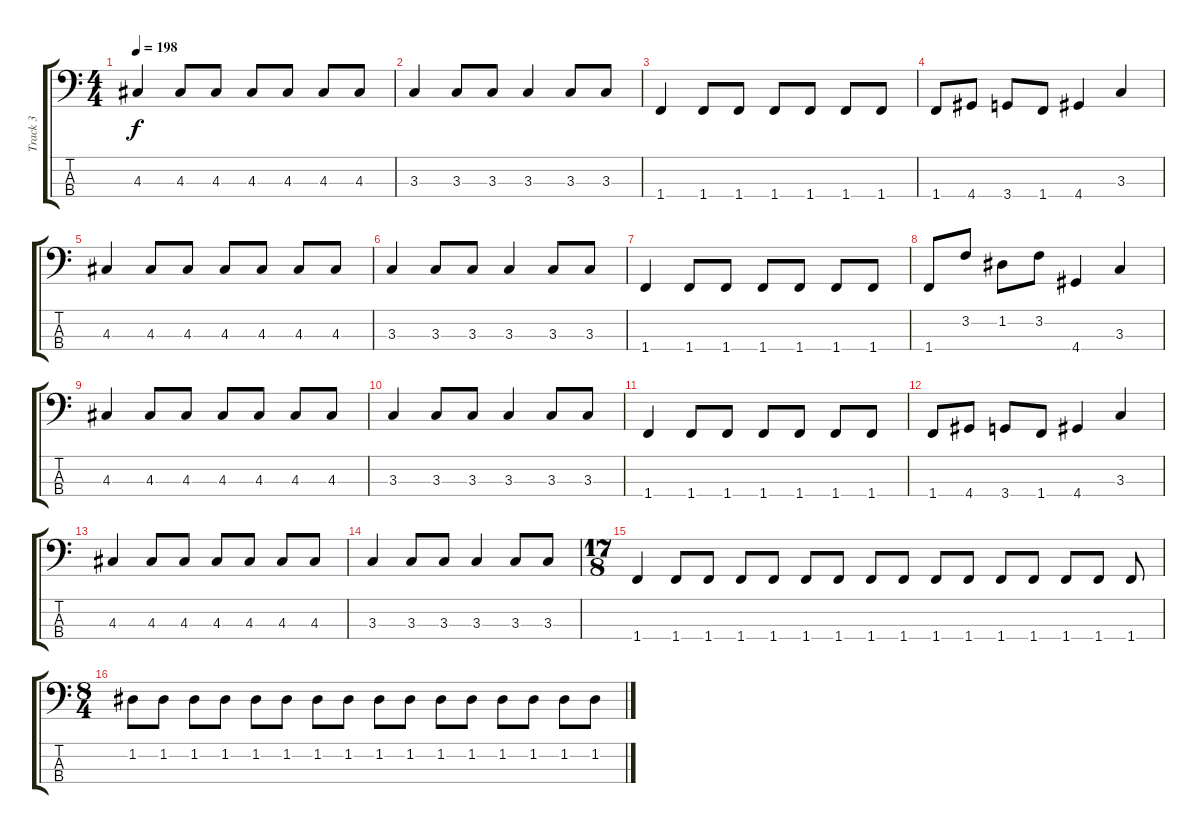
\track ("Track 3" "Track 3") {instrument electricbassfinger}
\staff {score tabs}
\tuning (G2 D2 A1 E1) {hide}
\ts (4 4)
\tempo 198
\clef f4
\ks c
4.3.4{dy f} 4.3.8 4.3.8 4.3.8 4.3.8 4.3.8 4.3.8 |
3.3.4 3.3.8 3.3.8 3.3.4 3.3.8 3.3.8 |
1.4.4 1.4.8 1.4.8 1.4.8 1.4.8 1.4.8 1.4.8 |
1.4.8 4.4.8 3.4.8 1.4.8 4.4.4 3.3.4 |
4.3.4 4.3.8 4.3.8 4.3.8 4.3.8 4.3.8 4.3.8 |
3.3.4 3.3.8 3.3.8 3.3.4 3.3.8 3.3.8 |
1.4.4 1.4.8 1.4.8 1.4.8 1.4.8 1.4.8 1.4.8 |
1.4.8 3.2.8 1.2.8 3.2.8 4.4.4 3.3.4 |
4.3.4 4.3.8 4.3.8 4.3.8 4.3.8 4.3.8 4.3.8 |
3.3.4 3.3.8 3.3.8 3.3.4 3.3.8 3.3.8 |
1.4.4 1.4.8 1.4.8 1.4.8 1.4.8 1.4.8 1.4.8 |
1.4.8 4.4.8 3.4.8 1.4.8 4.4.4 3.3.4 |
4.3.4 4.3.8 4.3.8 4.3.8 4.3.8 4.3.8 4.3.8 |
3.3.4 3.3.8 3.3.8 3.3.4 3.3.8 3.3.8 |
\ts (17 8)
1.4.4 1.4.8 1.4.8 1.4.8 1.4.8 1.4.8 1.4.8 1.4.8 1.4.8 1.4.8 1.4.8 1.4.8 1.4.8 1.4.8 1.4.8 1.4.8 |
\ts (8 4)
1.2.8 1.2.8 1.2.8 1.2.8 1.2.8 1.2.8 1.2.8 1.2.8 1.2.8 1.2.8 1.2.8 1.2.8 1.2.8 1.2.8 1.2.8 1.2.8
